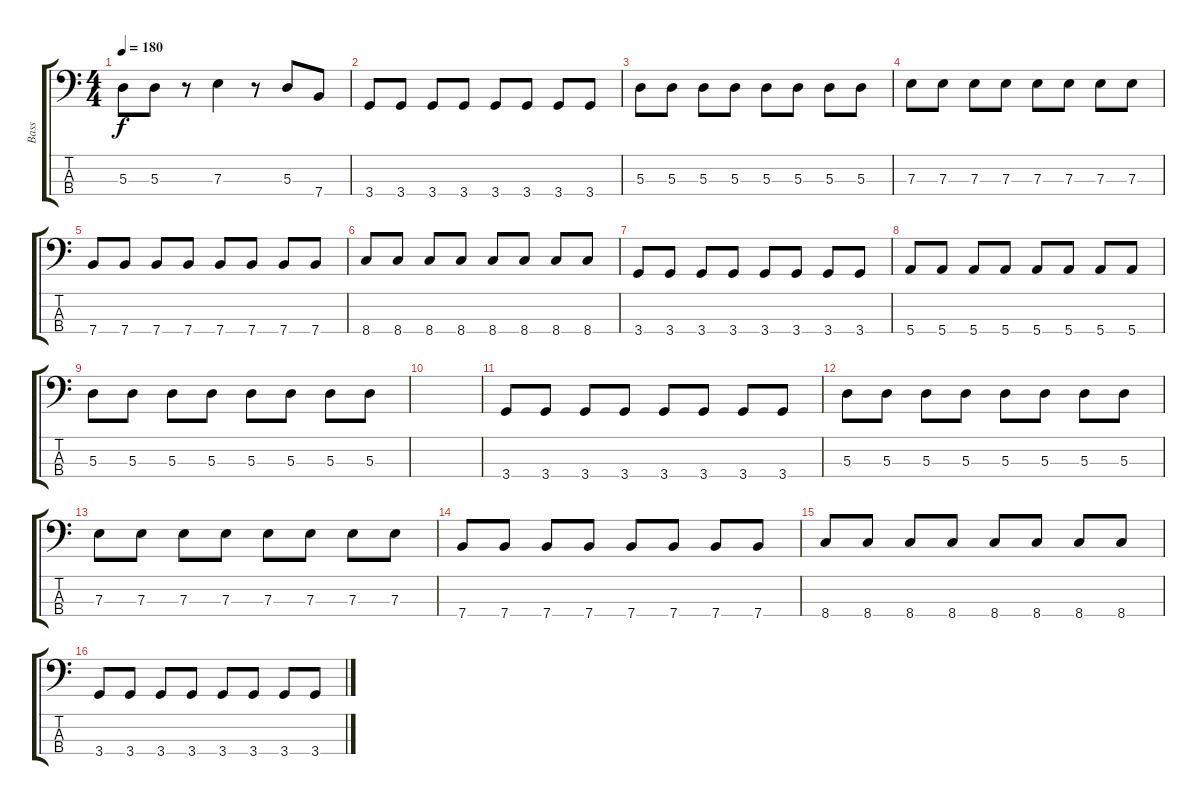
\track ("Bass" "Bass") {instrument acousticbass}
\staff {score tabs}
\tuning (G2 D2 A1 E1) {hide}
\ts (4 4)
\tempo 180
\clef f4
\ks c
5.3.8{dy f} 5.3.8 r.8 7.3.4 r.8 5.3.8 7.4.8 |
3.4.8 3.4.8 3.4.8 3.4.8 3.4.8 3.4.8 3.4.8 3.4.8 |
5.3.8 5.3.8 5.3.8 5.3.8 5.3.8 5.3.8 5.3.8 5.3.8 |
7.3.8 7.3.8 7.3.8 7.3.8 7.3.8 7.3.8 7.3.8 7.3.8 |
7.4.8 7.4.8 7.4.8 7.4.8 7.4.8 7.4.8 7.4.8 7.4.8 |
8.4.8 8.4.8 8.4.8 8.4.8 8.4.8 8.4.8 8.4.8 8.4.8 |
3.4.8 3.4.8 3.4.8 3.4.8 3.4.8 3.4.8 3.4.8 3.4.8 |
5.4.8 5.4.8 5.4.8 5.4.8 5.4.8 5.4.8 5.4.8 5.4.8 |
5.3.8 5.3.8 5.3.8 5.3.8 5.3.8 5.3.8 5.3.8 5.3.8 |
|
3.4.8 3.4.8 3.4.8 3.4.8 3.4.8 3.4.8 3.4.8 3.4.8 |
5.3.8 5.3.8 5.3.8 5.3.8 5.3.8 5.3.8 5.3.8 5.3.8 |
7.3.8 7.3.8 7.3.8 7.3.8 7.3.8 7.3.8 7.3.8 7.3.8 |
7.4.8 7.4.8 7.4.8 7.4.8 7.4.8 7.4.8 7.4.8 7.4.8 |
8.4.8 8.4.8 8.4.8 8.4.8 8.4.8 8.4.8 8.4.8 8.4.8 |
3.4.8 3.4.8 3.4.8 3.4.8 3.4.8 3.4.8 3.4.8 3.4.8
